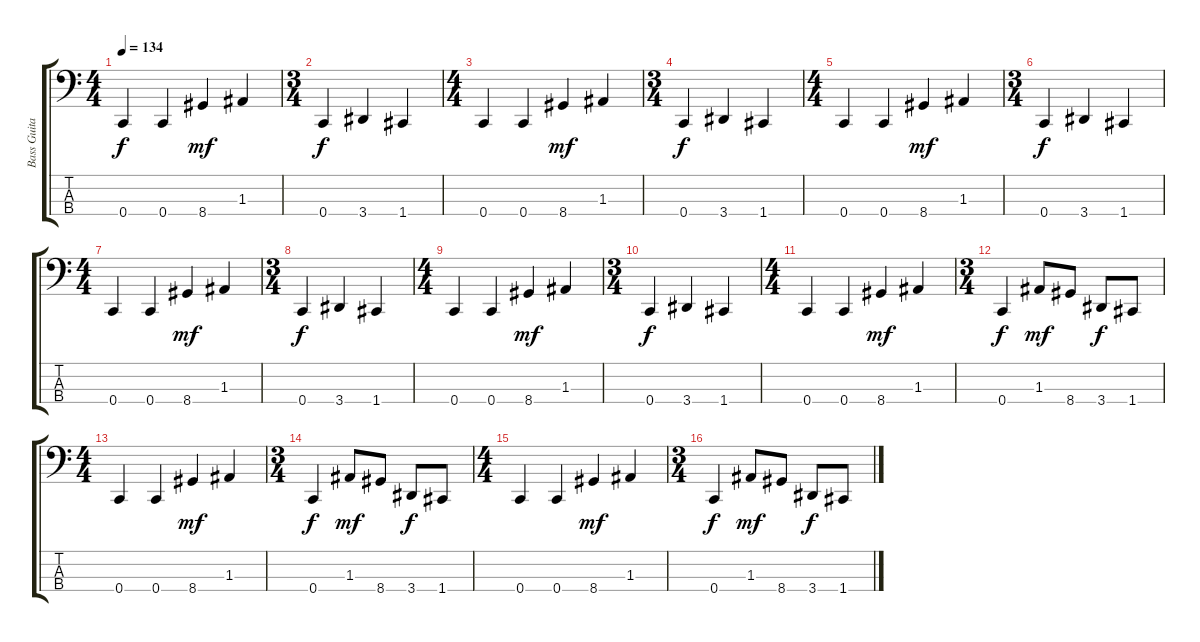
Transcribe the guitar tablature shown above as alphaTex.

\track ("Bass Guitar" "Bass Guita") {instrument electricguitarclean}
\staff {score tabs}
\tuning (G2 D2 A1 C1) {hide}
\ts (4 4)
\tempo 134
\clef f4
\ks c
0.4.4{dy f} 0.4.4 8.4.4{dy mf} 1.3.4 |
\ts (3 4)
0.4.4{dy f} 3.4.4 1.4.4 |
\ts (4 4)
0.4.4 0.4.4 8.4.4{dy mf} 1.3.4 |
\ts (3 4)
0.4.4{dy f} 3.4.4 1.4.4 |
\ts (4 4)
0.4.4 0.4.4 8.4.4{dy mf} 1.3.4 |
\ts (3 4)
0.4.4{dy f} 3.4.4 1.4.4 |
\ts (4 4)
0.4.4 0.4.4 8.4.4{dy mf} 1.3.4 |
\ts (3 4)
0.4.4{dy f} 3.4.4 1.4.4 |
\ts (4 4)
0.4.4 0.4.4 8.4.4{dy mf} 1.3.4 |
\ts (3 4)
0.4.4{dy f} 3.4.4 1.4.4 |
\ts (4 4)
0.4.4 0.4.4 8.4.4{dy mf} 1.3.4 |
\ts (3 4)
0.4.4{dy f} 1.3.8{dy mf} 8.4.8 3.4.8{dy f} 1.4.8 |
\ts (4 4)
0.4.4 0.4.4 8.4.4{dy mf} 1.3.4 |
\ts (3 4)
0.4.4{dy f} 1.3.8{dy mf} 8.4.8 3.4.8{dy f} 1.4.8 |
\ts (4 4)
0.4.4 0.4.4 8.4.4{dy mf} 1.3.4 |
\ts (3 4)
0.4.4{dy f} 1.3.8{dy mf} 8.4.8 3.4.8{dy f} 1.4.8
